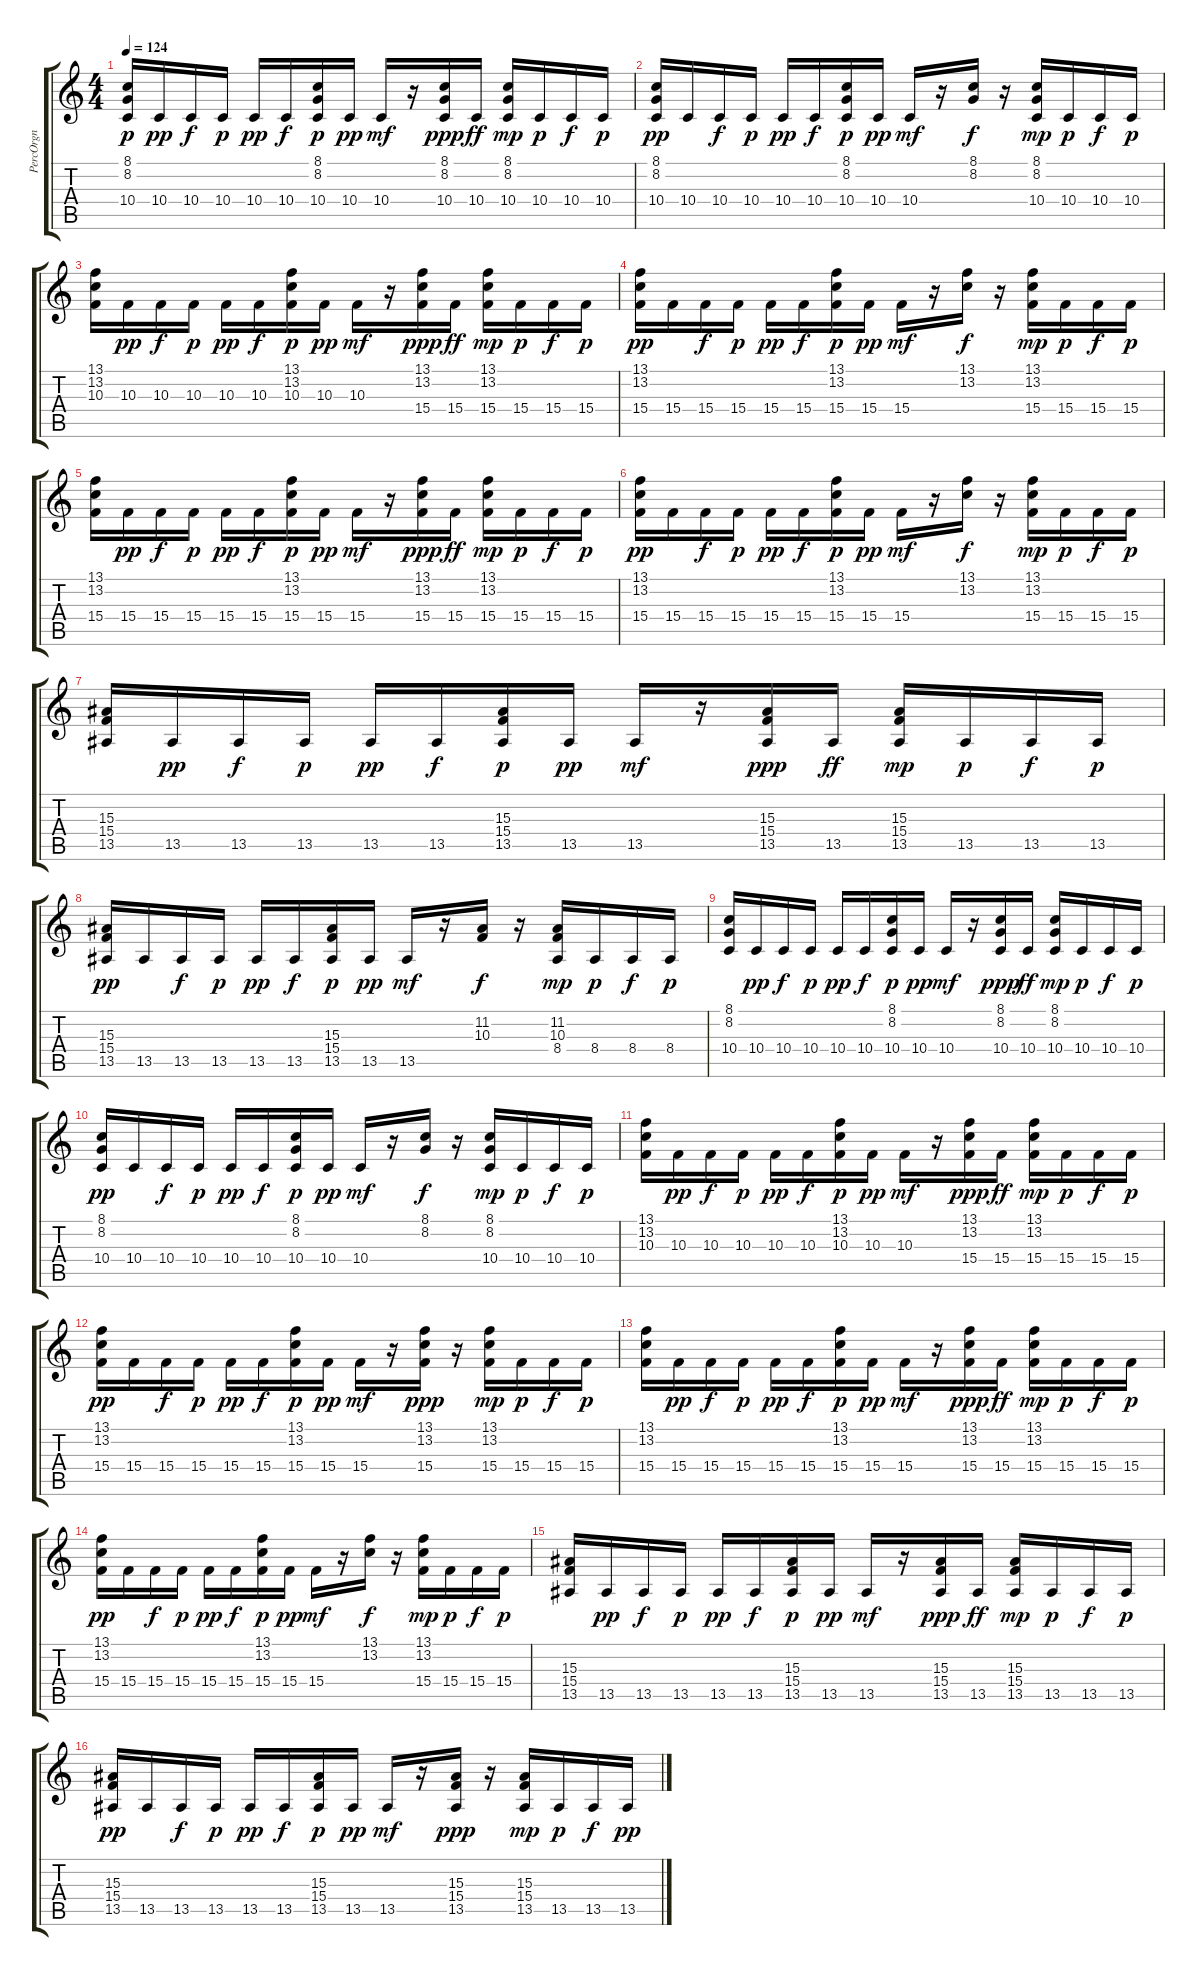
\track ("PercOrgn" "PercOrgn") {instrument percussiveorgan}
\staff {score tabs}
\tuning (E4 B3 G3 D3 A2 E2) {hide}
\ts (4 4)
\tempo 124
\clef g2
\ks c
(8.1 8.2 10.4).16{dy p balance 8} 10.4.16{dy pp balance 8} 10.4.16{dy f balance 8} 10.4.16{dy p balance 8} 10.4.16{dy pp balance 9} 10.4.16{dy f balance 9} (8.1 8.2 10.4).16{dy p balance 9} 10.4.16{dy pp balance 9} 10.4.16{dy mf balance 10} r.16 (8.1 8.2 10.4).16{dy ppp balance 10} 10.4.16{dy ff balance 10} (8.1 8.2 10.4).16{dy mp balance 10} 10.4.16{dy p balance 11} 10.4.16{dy f balance 11} 10.4.16{dy p balance 11} |
(8.1 8.2 10.4).16{dy pp balance 11} 10.4.16{balance 12} 10.4.16{dy f balance 12} 10.4.16{dy p balance 12} 10.4.16{dy pp balance 12} 10.4.16{dy f balance 12} (8.1 8.2 10.4).16{dy p balance 13} 10.4.16{dy pp balance 13} 10.4.16{dy mf balance 13} r.16 (8.1 8.2).16{dy f balance 14} r.16 (8.1 8.2 10.4).16{dy mp balance 14} 10.4.16{dy p balance 14} 10.4.16{dy f balance 14} 10.4.16{dy p balance 15} |
(13.1 13.2 10.3).16{balance 15} 10.3.16{dy pp balance 15} 10.3.16{dy f balance 14} 10.3.16{dy p balance 14} 10.3.16{dy pp balance 14} 10.3.16{dy f balance 14} (13.1 13.2 10.3).16{dy p balance 14} 10.3.16{dy pp balance 13} 10.3.16{dy mf balance 13} r.16 (13.1 13.2 15.4).16{dy ppp balance 13} 15.4.16{dy ff balance 12} (13.1 13.2 15.4).16{dy mp balance 12} 15.4.16{dy p balance 12} 15.4.16{dy f balance 12} 15.4.16{dy p balance 12} |
(13.1 13.2 15.4).16{dy pp balance 11} 15.4.16{balance 11} 15.4.16{dy f balance 11} 15.4.16{dy p balance 11} 15.4.16{dy pp balance 10} 15.4.16{dy f balance 10} (13.1 13.2 15.4).16{dy p balance 10} 15.4.16{dy pp balance 10} 15.4.16{dy mf balance 10} r.16 (13.1 13.2).16{dy f balance 9} r.16 (13.1 13.2 15.4).16{dy mp balance 9} 15.4.16{dy p balance 9} 15.4.16{dy f balance 8} 15.4.16{dy p balance 8} |
(13.1 13.2 15.4).16{balance 8} 15.4.16{dy pp balance 8} 15.4.16{dy f balance 7} 15.4.16{dy p balance 7} 15.4.16{dy pp balance 7} 15.4.16{dy f balance 7} (13.1 13.2 15.4).16{dy p balance 6} 15.4.16{dy pp balance 6} 15.4.16{dy mf balance 6} r.16 (13.1 13.2 15.4).16{dy ppp balance 6} 15.4.16{dy ff balance 6} (13.1 13.2 15.4).16{dy mp balance 5} 15.4.16{dy p balance 5} 15.4.16{dy f balance 5} 15.4.16{dy p balance 5} |
(13.1 13.2 15.4).16{dy pp balance 4} 15.4.16{balance 4} 15.4.16{dy f balance 4} 15.4.16{dy p balance 4} 15.4.16{dy pp balance 4} 15.4.16{dy f balance 3} (13.1 13.2 15.4).16{dy p balance 3} 15.4.16{dy pp balance 3} 15.4.16{dy mf balance 3} r.16 (13.1 13.2).16{dy f balance 2} r.16 (13.1 13.2 15.4).16{dy mp balance 2} 15.4.16{dy p balance 2} 15.4.16{dy f balance 1} 15.4.16{dy p balance 1} |
(15.3 15.4 13.5).16{balance 1} 13.5.16{dy pp balance 1} 13.5.16{dy f balance 1} 13.5.16{dy p balance 1} 13.5.16{dy pp balance 2} 13.5.16{dy f balance 2} (15.3 15.4 13.5).16{dy p balance 2} 13.5.16{dy pp balance 2} 13.5.16{dy mf balance 3} r.16 (15.3 15.4 13.5).16{dy ppp balance 3} 13.5.16{dy ff balance 3} (15.3 15.4 13.5).16{dy mp balance 4} 13.5.16{dy p balance 4} 13.5.16{dy f balance 4} 13.5.16{dy p balance 4} |
(15.3 15.4 13.5).16{dy pp balance 4} 13.5.16{balance 4} 13.5.16{dy f balance 5} 13.5.16{dy p balance 5} 13.5.16{dy pp balance 5} 13.5.16{dy f balance 5} (15.3 15.4 13.5).16{dy p balance 6} 13.5.16{dy pp balance 6} 13.5.16{dy mf balance 6} r.16 (11.2 10.3).16{dy f balance 6} r.16 (11.2 10.3 8.4).16{dy mp balance 7} 8.4.16{dy p balance 7} 8.4.16{dy f balance 7} 8.4.16{dy p balance 8} |
(8.1 8.2 10.4).16{balance 8} 10.4.16{dy pp balance 8} 10.4.16{dy f balance 8} 10.4.16{dy p balance 8} 10.4.16{dy pp balance 9} 10.4.16{dy f balance 9} (8.1 8.2 10.4).16{dy p balance 9} 10.4.16{dy pp balance 9} 10.4.16{dy mf balance 10} r.16 (8.1 8.2 10.4).16{dy ppp balance 10} 10.4.16{dy ff balance 10} (8.1 8.2 10.4).16{dy mp balance 10} 10.4.16{dy p balance 11} 10.4.16{dy f balance 11} 10.4.16{dy p balance 11} |
(8.1 8.2 10.4).16{dy pp balance 11} 10.4.16{balance 12} 10.4.16{dy f balance 12} 10.4.16{dy p balance 12} 10.4.16{dy pp balance 12} 10.4.16{dy f balance 12} (8.1 8.2 10.4).16{dy p balance 13} 10.4.16{dy pp balance 13} 10.4.16{dy mf balance 13} r.16 (8.1 8.2).16{dy f balance 14} r.16 (8.1 8.2 10.4).16{dy mp balance 14} 10.4.16{dy p balance 14} 10.4.16{dy f balance 14} 10.4.16{dy p balance 15} |
(13.1 13.2 10.3).16{balance 15} 10.3.16{dy pp balance 15} 10.3.16{dy f balance 14} 10.3.16{dy p balance 14} 10.3.16{dy pp balance 14} 10.3.16{dy f balance 14} (13.1 13.2 10.3).16{dy p balance 14} 10.3.16{dy pp balance 13} 10.3.16{dy mf balance 13} r.16 (13.1 13.2 15.4).16{dy ppp balance 13} 15.4.16{dy ff balance 12} (13.1 13.2 15.4).16{dy mp balance 12} 15.4.16{dy p balance 12} 15.4.16{dy f balance 12} 15.4.16{dy p balance 12} |
(13.1 13.2 15.4).16{dy pp balance 11} 15.4.16{balance 11} 15.4.16{dy f balance 11} 15.4.16{dy p balance 11} 15.4.16{dy pp balance 10} 15.4.16{dy f balance 10} (13.1 13.2 15.4).16{dy p balance 10} 15.4.16{dy pp balance 10} 15.4.16{dy mf balance 10} r.16 (13.1 13.2 15.4).16{dy ppp balance 9} r.16 (13.1 13.2 15.4).16{dy mp balance 9} 15.4.16{dy p balance 9} 15.4.16{dy f balance 8} 15.4.16{dy p balance 8} |
(13.1 13.2 15.4).16{balance 8} 15.4.16{dy pp balance 8} 15.4.16{dy f balance 7} 15.4.16{dy p balance 7} 15.4.16{dy pp balance 7} 15.4.16{dy f balance 7} (13.1 13.2 15.4).16{dy p balance 6} 15.4.16{dy pp balance 6} 15.4.16{dy mf balance 6} r.16 (13.1 13.2 15.4).16{dy ppp balance 6} 15.4.16{dy ff balance 6} (13.1 13.2 15.4).16{dy mp balance 5} 15.4.16{dy p balance 5} 15.4.16{dy f balance 5} 15.4.16{dy p balance 5} |
(13.1 13.2 15.4).16{dy pp balance 4} 15.4.16{balance 4} 15.4.16{dy f balance 4} 15.4.16{dy p balance 4} 15.4.16{dy pp balance 4} 15.4.16{dy f balance 3} (13.1 13.2 15.4).16{dy p balance 3} 15.4.16{dy pp balance 3} 15.4.16{dy mf balance 3} r.16 (13.1 13.2).16{dy f balance 2} r.16 (13.1 13.2 15.4).16{dy mp balance 2} 15.4.16{dy p balance 2} 15.4.16{dy f balance 1} 15.4.16{dy p balance 1} |
(15.3 15.4 13.5).16{balance 1} 13.5.16{dy pp balance 1} 13.5.16{dy f balance 1} 13.5.16{dy p balance 2} 13.5.16{dy pp balance 2} 13.5.16{dy f balance 2} (15.3 15.4 13.5).16{dy p balance 2} 13.5.16{dy pp balance 2} 13.5.16{dy mf balance 3} r.16 (15.3 15.4 13.5).16{dy ppp balance 3} 13.5.16{dy ff balance 3} (15.3 15.4 13.5).16{dy mp balance 4} 13.5.16{dy p balance 4} 13.5.16{dy f balance 4} 13.5.16{dy p balance 4} |
(15.3 15.4 13.5).16{dy pp balance 4} 13.5.16{balance 4} 13.5.16{dy f balance 5} 13.5.16{dy p balance 5} 13.5.16{dy pp balance 5} 13.5.16{dy f balance 5} (15.3 15.4 13.5).16{dy p balance 6} 13.5.16{dy pp balance 6} 13.5.16{dy mf balance 6} r.16 (15.3 15.4 13.5).16{dy ppp balance 6} r.16 (15.3 15.4 13.5).16{dy mp balance 7} 13.5.16{dy p balance 7} 13.5.16{dy f balance 7} 13.5.16{dy pp balance 8}
